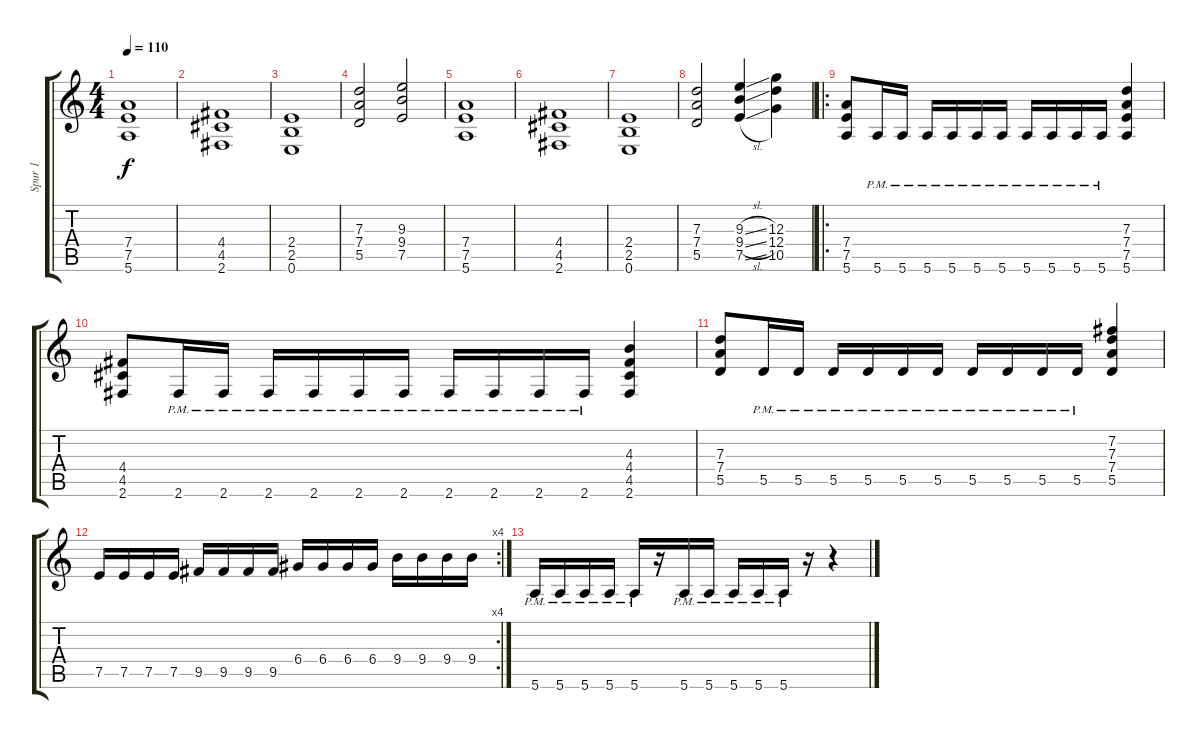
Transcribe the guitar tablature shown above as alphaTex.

\track ("Spur 1" "Spur 1") {instrument overdrivenguitar}
\staff {score tabs}
\tuning (E4 B3 G3 D3 A2 E2) {hide}
\ts (4 4)
\tempo 110
\clef g2
\ks c
(7.4 7.5 5.6).1{dy f} |
(4.4 4.5 2.6).1 |
(2.4 2.5 0.6).1 |
(7.3 7.4 5.5).2 (9.3 9.4 7.5).2 |
(7.4 7.5 5.6).1 |
(4.4 4.5 2.6).1 |
(2.4 2.5 0.6).1 |
(7.3 7.4 5.5).2 (9.3{sl} 9.4{sl} 7.5{sl}).4 (12.3 12.4 10.5).4 |
\ro
(7.4 7.5 5.6).8 5.6{pm}.16 5.6{pm}.16 5.6{pm}.16 5.6{pm}.16 5.6{pm}.16 5.6{pm}.16 5.6{pm}.16 5.6{pm}.16 5.6{pm}.16 5.6{pm}.16 (7.3 7.4 7.5 5.6).4 |
(4.4 4.5 2.6).8 2.6{pm}.16 2.6{pm}.16 2.6{pm}.16 2.6{pm}.16 2.6{pm}.16 2.6{pm}.16 2.6{pm}.16 2.6{pm}.16 2.6{pm}.16 2.6{pm}.16 (4.3 4.4 4.5 2.6).4 |
(7.3 7.4 5.5).8 5.5{pm}.16 5.5{pm}.16 5.5{pm}.16 5.5{pm}.16 5.5{pm}.16 5.5{pm}.16 5.5{pm}.16 5.5{pm}.16 5.5{pm}.16 5.5{pm}.16 (7.2 7.3 7.4 5.5).4 |
\rc 4
7.5.16 7.5.16 7.5.16 7.5.16 9.5.16 9.5.16 9.5.16 9.5.16 6.4.16 6.4.16 6.4.16 6.4.16 9.4.16 9.4.16 9.4.16 9.4.16 |
5.6{pm}.16 5.6{pm}.16 5.6{pm}.16 5.6{pm}.16 5.6{pm}.16 r.16 5.6{pm}.16 5.6{pm}.16 5.6{pm}.16 5.6{pm}.16 5.6{pm}.16 r.16 r.4
